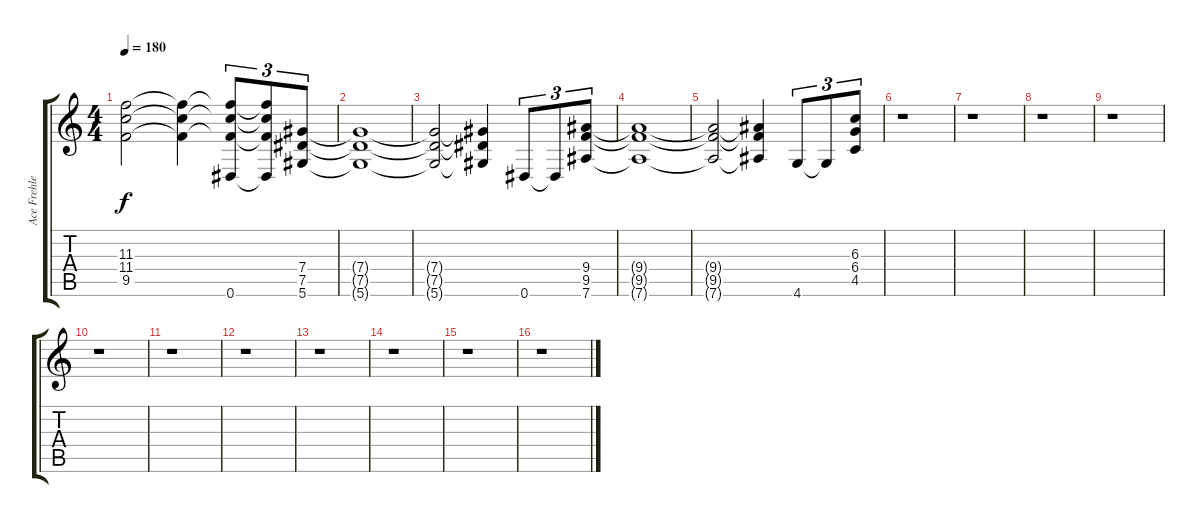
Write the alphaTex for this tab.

\track ("Ace Frehley" "Ace Frehle") {instrument distortionguitar}
\staff {score tabs}
\tuning (Eb4 Bb3 Gb3 Db3 Ab2 Eb2) {hide}
\ts (4 4)
\tempo 180
\clef g2
\ks c
(11.3 11.4 9.5).2{dy f} (11.3{t} 11.4{t} 9.5{t}).4 (11.3{t} 11.4{t} 9.5{t} 0.6).8{tu (3 2)} (11.3{t} 11.4{t} 9.5{t} 0.6{t}).8{tu (3 2)} (7.4 7.5 5.6).8{tu (3 2)} |
(7.4{t} 7.5{t} 5.6{t}).1 |
(7.4{t} 7.5{t} 5.6{t}).2 (7.4{t} 7.5{t} 5.6{t}).4 0.6.8{tu (3 2)} 0.6{t}.8{tu (3 2)} (9.4 9.5 7.6).8{tu (3 2)} |
(9.4{t} 9.5{t} 7.6{t}).1 |
(9.4{t} 9.5{t} 7.6{t}).2 (9.4{t} 9.5{t} 7.6{t}).4 4.6.8{tu (3 2)} 4.6{t}.8{tu (3 2)} (6.3 6.4 4.5).8{tu (3 2)} |
r.1 |
r.1 |
r.1 |
r.1 |
r.1 |
r.1 |
r.1 |
r.1 |
r.1 |
r.1 |
r.1
